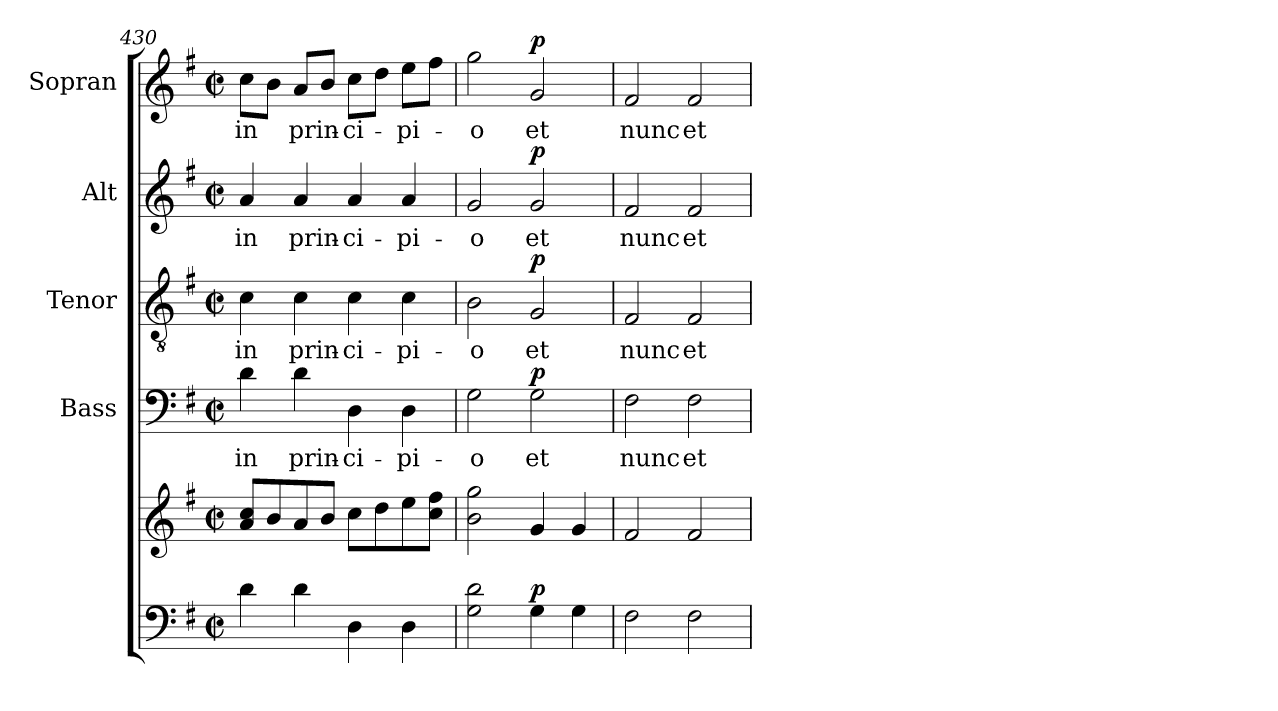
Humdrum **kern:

**kern	**kern	**dynam	**kern	**text	**dynam	**kern	**text	**dynam	**kern	**text	**dynam	**kern	**text	**dynam
*part5	*part5	*part5	*part4	*part4	*part4	*part3	*part3	*part3	*part2	*part2	*part2	*part1	*part1	*part1
*staff6	*staff5	*staff5/6	*staff4	*staff4	*staff4	*staff3	*staff3	*staff3	*staff2	*staff2	*staff2	*staff1	*staff1	*staff1
*	*	*	*I"Bass	*	*	*I"Tenor	*	*	*I"Alt	*	*	*I"Sopran	*	*
*	*	*	*I'B.	*	*	*I'T.	*	*	*I'A.	*	*	*I'S.	*	*
*clefF4	*clefG2	*	*clefF4	*	*	*clefGv2	*	*	*clefG2	*	*	*clefG2	*	*
*k[f#]	*k[f#]	*	*k[f#]	*	*	*k[f#]	*	*	*k[f#]	*	*	*k[f#]	*	*
*G:	*G:	*	*G:	*	*	*G:	*	*	*G:	*	*	*G:	*	*
*M2/2	*M2/2	*	*M2/2	*	*	*M2/2	*	*	*M2/2	*	*	*M2/2	*	*
*met(c|)	*met(c|)	*	*met(c|)	*	*	*met(c|)	*	*	*met(c|)	*	*	*met(c|)	*	*
=430	=430	=430	=430	=430	=430	=430	=430	=430	=430	=430	=430	=430	=430	=430
!	!	!	!	!LO:LY:b	!	!	!LO:LY:b	!	!	!LO:LY:b	!	!	!LO:LY:b	!
4d\	8a/ 8cc/L	.	4d\	in	.	4c\	in	.	4a/	in	.	8cc\L	in	.
.	8b/	.	.	.	.	.	.	.	.	.	.	8b\J	.	.
!	!	!	!	!LO:LY:b	!	!	!LO:LY:b	!	!	!LO:LY:b	!	!	!LO:LY:b	!
4d\	8a/	.	4d\	prin-	.	4c\	prin-	.	4a/	prin-	.	8a/L	prin-	.
.	8b/J	.	.	.	.	.	.	.	.	.	.	8b/J	.	.
!	!	!	!	!LO:LY:b	!	!	!LO:LY:b	!	!	!LO:LY:b	!	!	!LO:LY:b	!
4D\	8cc\L	.	4D\	-ci-	.	4c\	-ci-	.	4a/	-ci-	.	8cc\L	-ci-	.
.	8dd\	.	.	.	.	.	.	.	.	.	.	8dd\J	.	.
!	!	!	!	!LO:LY:b	!	!	!LO:LY:b	!	!	!LO:LY:b	!	!	!LO:LY:b	!
4D\	8ee\	.	4D\	-pi-	.	4c\	-pi-	.	4a/	-pi-	.	8ee\L	-pi-	.
.	8cc\ 8ff#\J	.	.	.	.	.	.	.	.	.	.	8ff#\J	.	.
=431	=431	=431	=431	=431	=431	=431	=431	=431	=431	=431	=431	=431	=431	=431
!	!	!	!	!LO:LY:b	!	!	!LO:LY:b	!	!	!LO:LY:b	!	!	!LO:LY:b	!
2G\ 2d\	2b\ 2gg\	.	2G\	-o	.	2B\	-o	.	2g/	-o	.	2gg\	-o	.
!	!	!LO:DY:a=2	!	!LO:LY:b	!LO:DY:a	!	!LO:LY:b	!LO:DY:a	!	!LO:LY:b	!LO:DY:a	!	!LO:LY:b	!LO:DY:a
4G\	4g/	p	2G\	et	p	2G/	et	p	2g/	et	p	2g/	et	p
4G\	4g/	.	.	.	.	.	.	.	.	.	.	.	.	.
!!LO:LB:g=z
=432	=432	=432	=432	=432	=432	=432	=432	=432	=432	=432	=432	=432	=432	=432
!	!	!	!	!LO:LY:b	!	!	!LO:LY:b	!	!	!LO:LY:b	!	!	!LO:LY:b	!
2F#\	2f#/	.	2F#\	nunc	.	2F#/	nunc	.	2f#/	nunc	.	2f#/	nunc	.
!	!	!	!	!LO:LY:b	!	!	!LO:LY:b	!	!	!LO:LY:b	!	!	!LO:LY:b	!
2F#\	2f#/	.	2F#\	et	.	2F#/	et	.	2f#/	et	.	2f#/	et	.
=	=	=	=	=	=	=	=	=	=	=	=	=	=	=
*-	*-	*-	*-	*-	*-	*-	*-	*-	*-	*-	*-	*-	*-	*-
